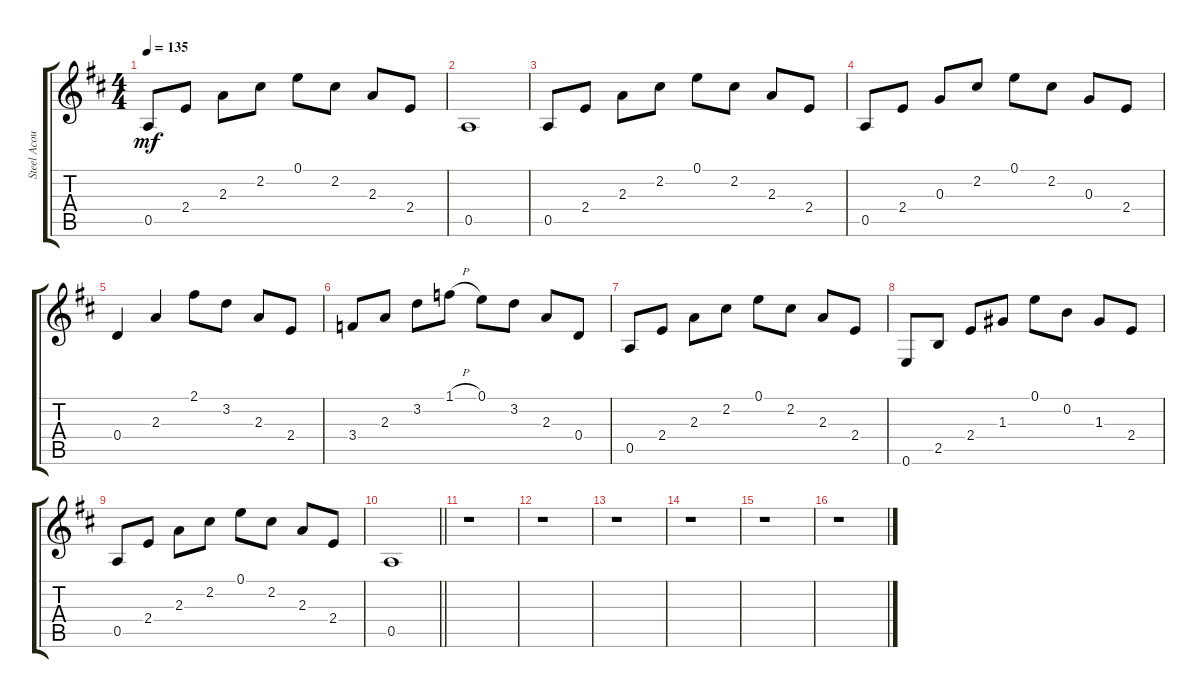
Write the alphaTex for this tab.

\track ("Steel Acoustic" "Steel Acou") {instrument acousticguitarsteel}
\staff {score tabs}
\tuning (E4 B3 G3 D3 A2 E2) {hide}
\ts (4 4)
\tempo 135
\clef g2
\ks d
0.5.8{dy mf} 2.4.8 2.3.8 2.2.8 0.1.8 2.2.8 2.3.8 2.4.8 |
0.5.1 |
0.5.8 2.4.8 2.3.8 2.2.8 0.1.8 2.2.8 2.3.8 2.4.8 |
0.5.8 2.4.8 0.3.8 2.2.8 0.1.8 2.2.8 0.3.8 2.4.8 |
0.4.4 2.3.4 2.1.8 3.2.8 2.3.8 2.4.8 |
3.4.8 2.3.8 3.2.8 1.1{h}.8 0.1.8 3.2.8 2.3.8 0.4.8 |
0.5.8 2.4.8 2.3.8 2.2.8 0.1.8 2.2.8 2.3.8 2.4.8 |
0.6.8 2.5.8 2.4.8 1.3.8 0.1.8 0.2.8 1.3.8 2.4.8 |
0.5.8 2.4.8 2.3.8 2.2.8 0.1.8 2.2.8 2.3.8 2.4.8 |
\barLineRight lightlight
0.5.1 |
r.1 |
r.1 |
r.1 |
r.1 |
r.1 |
r.1
